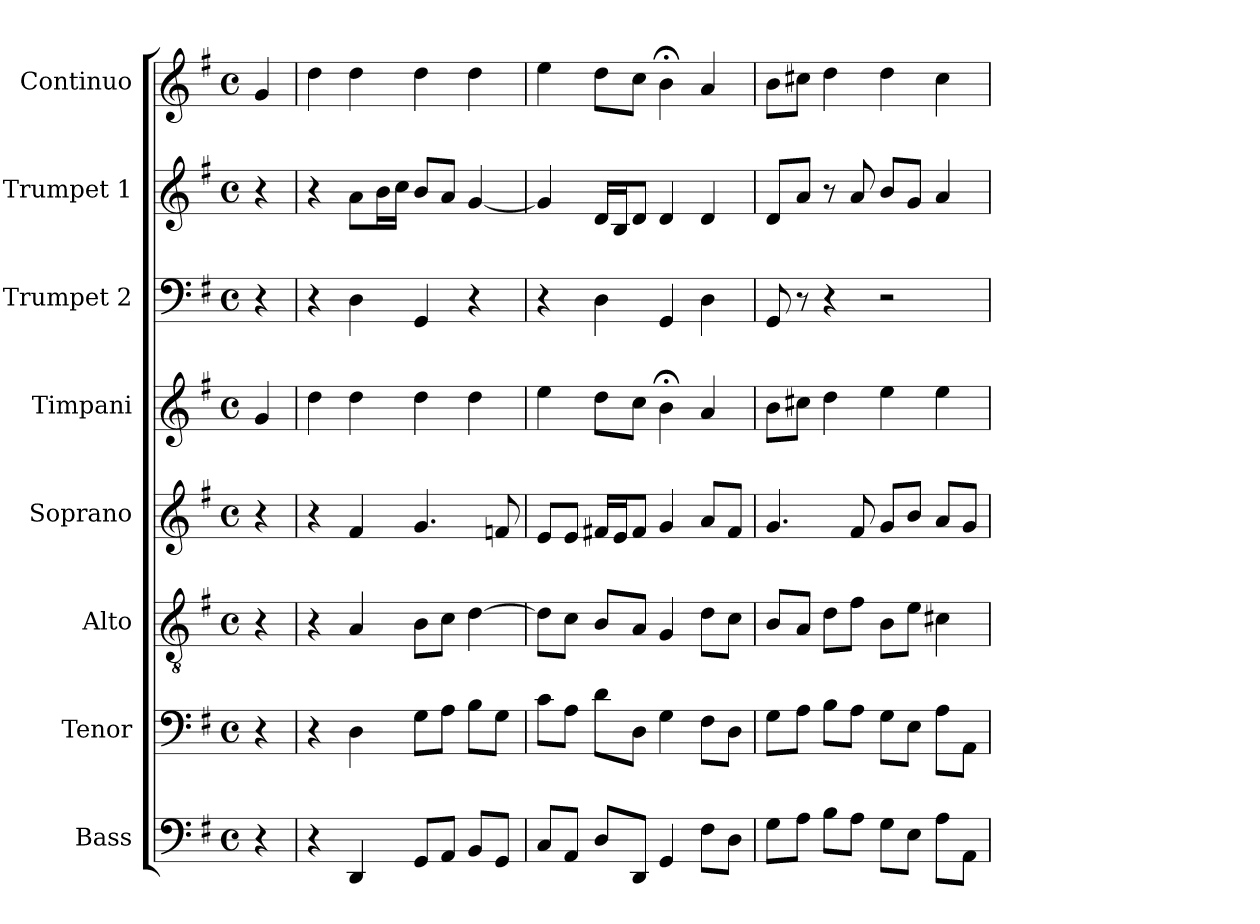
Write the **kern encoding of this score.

**kern	**kern	**kern	**kern	**kern	**kern	**kern	**kern
*part8	*part7	*part6	*part5	*part4	*part3	*part2	*part1
*staff8	*staff7	*staff6	*staff5	*staff4	*staff3	*staff2	*staff1
*I"Bass	*I"Tenor	*I"Alto	*I"Soprano	*I"Timpani	*I"Trumpet 2	*I"Trumpet 1	*I"Continuo
*I'B.	*I'T.	*I'A.	*I'S.	*I'Timp	*I'Tpt	*I'Tpt	*
*clefF4	*clefF4	*clefGv2	*clefG2	*clefG2	*clefF4	*clefG2	*clefG2
*	*	*	*	*	*	*ITrd1c2	*ITrd1c2
*k[f#]	*k[f#]	*k[f#]	*k[f#]	*k[f#]	*k[f#]	*k[b-]	*k[b-]
*G:	*G:	*G:	*G:	*G:	*G:	*F:	*F:
*M4/4	*M4/4	*M4/4	*M4/4	*M4/4	*M4/4	*M4/4	*M4/4
*met(c)	*met(c)	*met(c)	*met(c)	*met(c)	*met(c)	*met(c)	*met(c)
=	=	=	=	=	=	=	=
4r	4r	4r	4r	4g/	4r	4r	4f/
=1	=1	=1	=1	=1	=1	=1	=1
4r	4r	4r	4r	4dd\	4r	4r	4cc\
4DD/	4D\	4A/	4f#/	4dd\	4D\	8g\L	4cc\
.	.	.	.	.	.	16a\L	.
.	.	.	.	.	.	16b-\JJ	.
8GG/L	8G\L	8B\L	4.g/	4dd\	4GG/	8a/L	4cc\
8AA/J	8A\J	8c\J	.	.	.	8g/J	.
8BB/L	8B\L	[4d\	.	4dd\	4r	[4f/	4cc\
8GG/J	8G\J	.	8fn/	.	.	.	.
=2	=2	=2	=2	=2	=2	=2	=2
8C/L	8c\L	8d\L]	8e/L	4ee\	4r	4f/]	4dd\
8AA/J	8A\J	8c\J	8e/J	.	.	.	.
8D/L	8d\L	8B/L	16f#X/LL	8dd\L	4D\	16c/LL	8cc\L
.	.	.	16e/J	.	.	16A/J	.
8DD/J	8D\J	8A/J	8f#/J	8cc\J	.	8c/J	8b-\J
4GG/	4G\	4G/	4g/	4b;<\	4GG/	4c/	4a;<\
8F#\L	8F#\L	8d\L	8a/L	4a/	4D\	4c/	4g/
8D\J	8D\J	8c\J	8f#/J	.	.	.	.
=3	=3	=3	=3	=3	=3	=3	=3
8G\L	8G\L	8B/L	4.g/	8b\L	8GG/	8c/L	8a\L
8A\J	8A\J	8A/J	.	8cc#X\J	8r	8g/J	8bn\J
8B\L	8B\L	8d\L	.	4dd\	4r	8r	4cc\
8A\J	8A\J	8f#\J	8f#/	.	.	8g/	.
8G\L	8G\L	8B\L	8g/L	4ee\	2r	8a/L	4cc\
8E\J	8E\J	8e\J	8b/J	.	.	8f/J	.
8A\L	8A\L	4c#X\	8a/L	4ee\	.	4g/	4b\
8AA\J	8AA\J	.	8g/J	.	.	.	.
=	=	=	=	=	=	=	=
*-	*-	*-	*-	*-	*-	*-	*-
